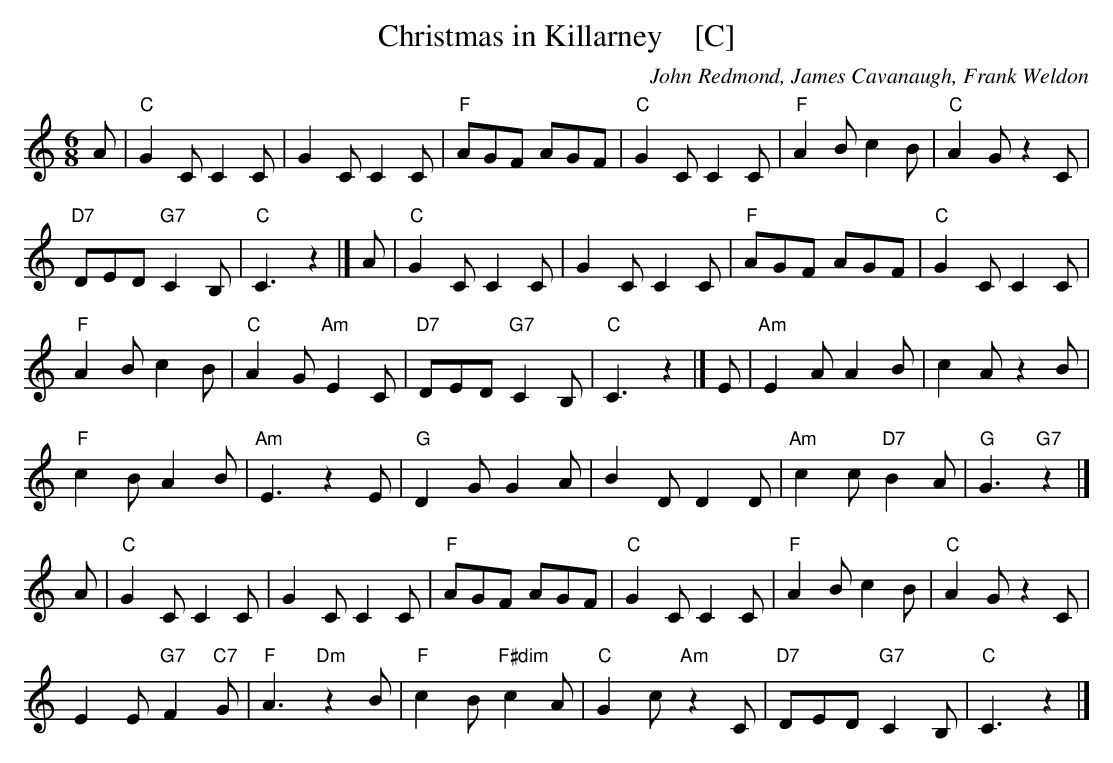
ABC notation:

X:1
T: Christmas in Killarney    [C]
C: John Redmond, James Cavanaugh, Frank Weldon
M: 6/8
L: 1/8
K: C
A |\
"C"G2C C2C | G2C C2C | "F"AGF AGF | "C"G2C C2C | "F"A2B c2B | "C"A2G z2C |
"D7"DED "G7"C2B, | "C"C3 z2 |] A | "C"G2C C2C | G2C C2C | "F"AGF AGF | "C"G2C C2C |
"F"A2B c2B | "C"A2G "Am"E2C | "D7"DED "G7"C2B, | "C"C3 z2 |] E | "Am"E2A A2B | c2A z2B |
"F"c2B A2B | "Am"E3 z2E | "G"D2G G2A | B2D D2D | "Am"c2c "D7"B2A | "G"G3 "G7"z2 |]
A |\
"C"G2C C2C | G2C C2C | "F"AGF AGF | "C"G2C C2C | "F"A2B c2B | "C"A2G z2C |
E2E "G7"F2"C7"G | "F"A3 "Dm"z2B | "F"c2B "F#dim"c2A | "C"G2c "Am"z2C | "D7"DED "G7"C2B, | "C"C3 z2 |]
